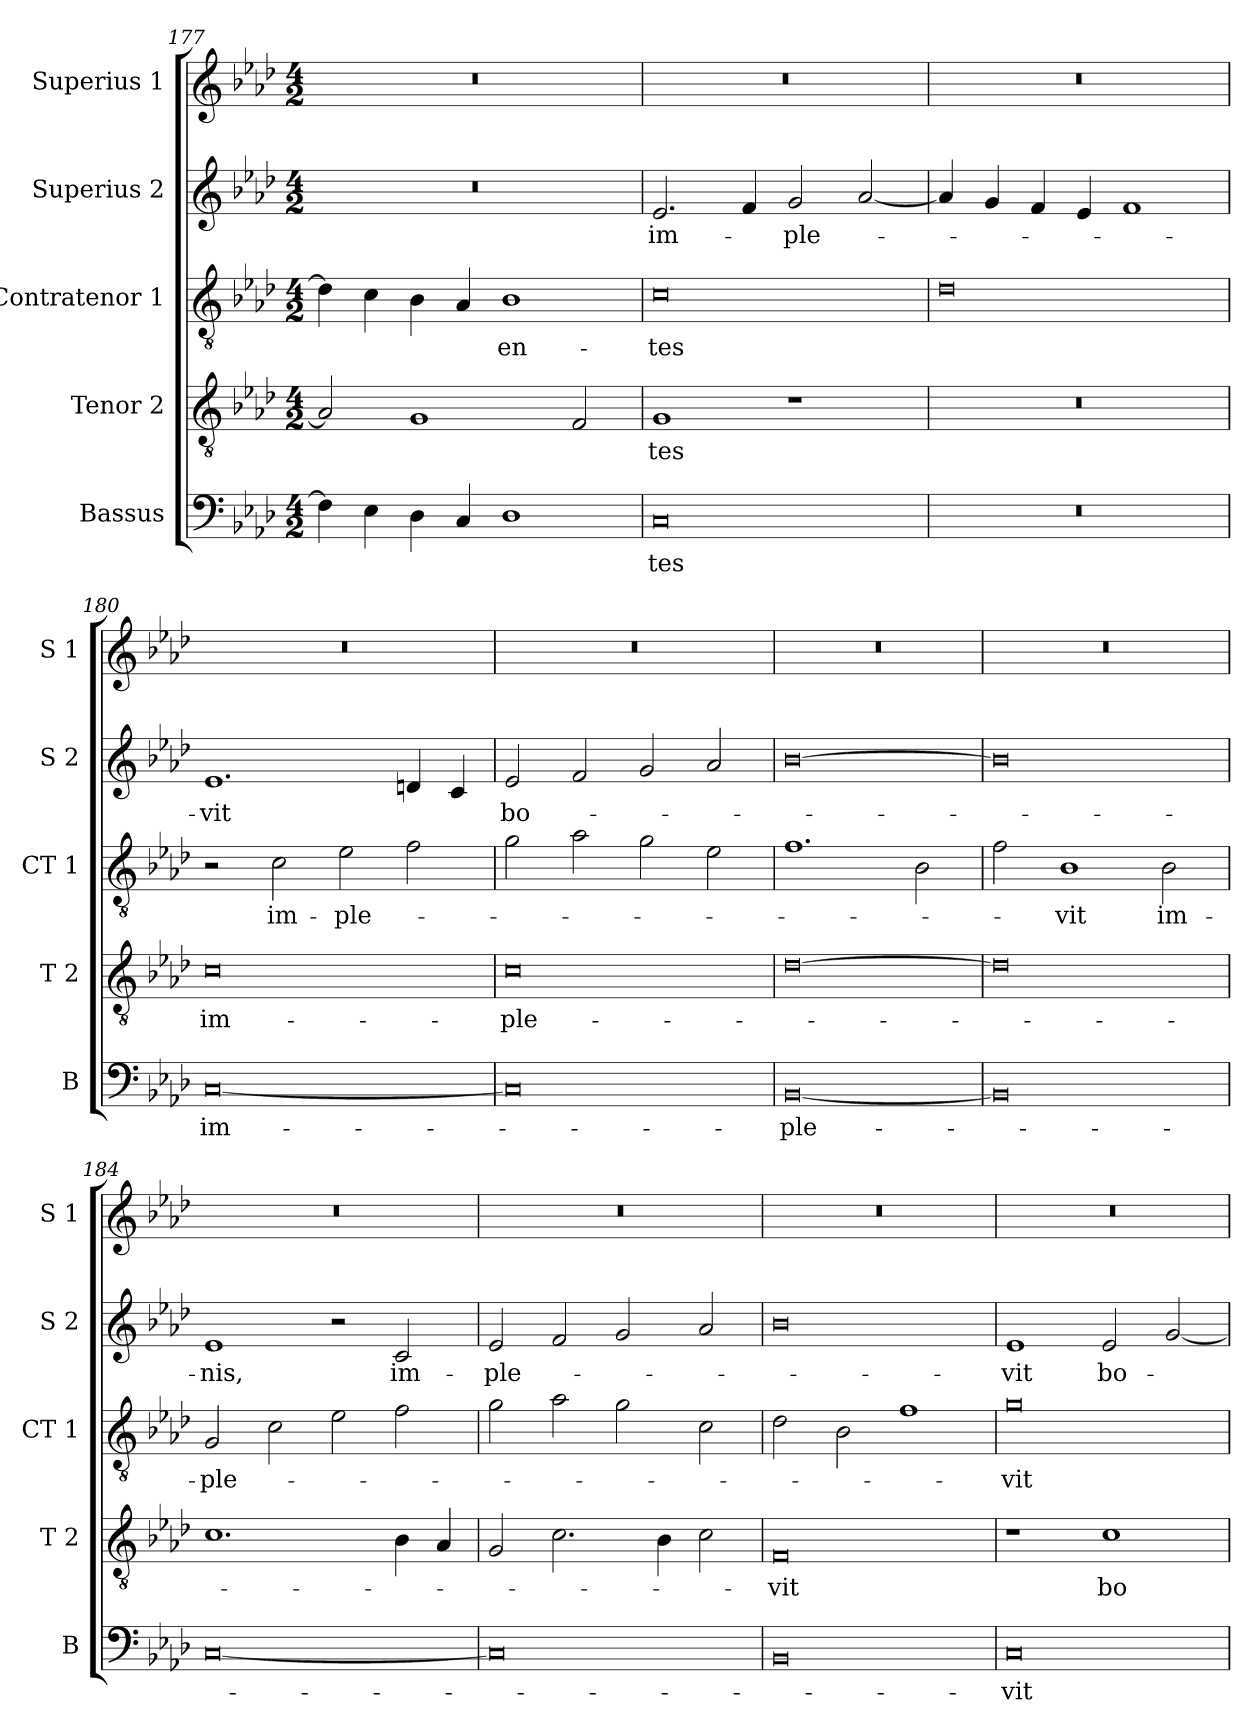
**kern	**text	**kern	**text	**kern	**text	**kern	**text	**kern
*part5	*part5	*part4	*part4	*part3	*part3	*part2	*part2	*part1
*staff5	*staff5	*staff4	*staff4	*staff3	*staff3	*staff2	*staff2	*staff1
*I"Bassus	*	*I"Tenor 2	*	*I"Contratenor 1	*	*I"Superius 2	*	*I"Superius  1
*I'B	*	*I'T 2	*	*I'CT 1	*	*I'S 2	*	*I'S 1
*clefF4	*	*clefGv2	*	*clefGv2	*	*clefG2	*	*clefG2
*k[b-e-a-d-]	*	*k[b-e-a-d-]	*	*k[b-e-a-d-]	*	*k[b-e-a-d-]	*	*k[b-e-a-d-]
*A-:	*	*A-:	*	*A-:	*	*A-:	*	*A-:
*M4/2	*	*M4/2	*	*M4/2	*	*M4/2	*	*M4/2
=177	=177	=177	=177	=177	=177	=177	=177	=177
4F\]	.	2A-/]	.	4d-\]	.	0r	.	0r
4E-\	.	.	.	4c\	.	.	.	.
4D-\	.	1G	.	4B-\	.	.	.	.
4C/	.	.	.	4A-/	.	.	.	.
!	!	!	!	!	!LO:LY:b	!	!	!
1D-	.	.	.	1B-	-en-	.	.	.
.	.	2F/	.	.	.	.	.	.
=178	=178	=178	=178	=178	=178	=178	=178	=178
!	!LO:LY:b	!	!LO:LY:b	!	!LO:LY:b	!	!LO:LY:b	!
0C	-tes	1G	-tes	0c	-tes	2.e-/	im-	0r
.	.	.	.	.	.	4f/	.	.
!	!	!	!	!	!	!	!LO:LY:b	!
.	.	1r	.	.	.	2g/	-ple-	.
.	.	.	.	.	.	[2a-/	.	.
=179	=179	=179	=179	=179	=179	=179	=179	=179
0r	.	0r	.	0d-	.	4a-/]	.	0r
.	.	.	.	.	.	4g/	.	.
.	.	.	.	.	.	4f/	.	.
.	.	.	.	.	.	4e-/	.	.
.	.	.	.	.	.	1f	.	.
!!LO:LB:g=z
=180	=180	=180	=180	=180	=180	=180	=180	=180
!	!LO:LY:b	!	!LO:LY:b	!	!	!	!LO:LY:b	!
[0C	im-	0c	im-	2r	.	1.e-	-vit	0r
!	!	!	!	!	!LO:LY:b	!	!	!
.	.	.	.	2c\	im-	.	.	.
!	!	!	!	!	!LO:LY:b	!	!	!
.	.	.	.	2e-\	-ple-	.	.	.
.	.	.	.	2f\	.	4dn/	.	.
.	.	.	.	.	.	4c/	.	.
=181	=181	=181	=181	=181	=181	=181	=181	=181
!	!	!	!LO:LY:b	!	!	!	!LO:LY:b	!
0C]	.	0c	-ple-	2g\	.	2e-/	bo-	0r
.	.	.	.	2a-\	.	2f/	.	.
.	.	.	.	2g\	.	2g/	.	.
.	.	.	.	2e-\	.	2a-/	.	.
=182	=182	=182	=182	=182	=182	=182	=182	=182
!	!LO:LY:b	!	!	!	!	!	!	!
[0BB-	-ple-	[0d-	.	1.f	.	[0b-	.	0r
.	.	.	.	2B-\	.	.	.	.
=183	=183	=183	=183	=183	=183	=183	=183	=183
0BB-]	.	0d-]	.	2f\	.	0b-]	.	0r
!	!	!	!	!	!LO:LY:b	!	!	!
.	.	.	.	1B-	-vit	.	.	.
!	!	!	!	!	!LO:LY:b	!	!	!
.	.	.	.	2B-\	im-	.	.	.
=184	=184	=184	=184	=184	=184	=184	=184	=184
!	!	!	!	!	!LO:LY:b	!	!LO:LY:b	!
[0C	.	1.c	.	2G/	-ple-	1e-	-nis,	0r
.	.	.	.	2c\	.	.	.	.
.	.	.	.	2e-\	.	2r	.	.
!	!	!	!	!	!	!	!LO:LY:b	!
.	.	4B-\	.	2f\	.	2c/	im-	.
.	.	4A-/	.	.	.	.	.	.
!!LO:LB:g=z
=185	=185	=185	=185	=185	=185	=185	=185	=185
!	!	!	!	!	!	!	!LO:LY:b	!
0C]	.	2G/	.	2g\	.	2e-/	-ple-	0r
.	.	2.c\	.	2a-\	.	2f/	.	.
.	.	.	.	2g\	.	2g/	.	.
.	.	4B-\	.	.	.	.	.	.
.	.	2c\	.	2c\	.	2a-/	.	.
=186	=186	=186	=186	=186	=186	=186	=186	=186
!	!	!	!LO:LY:b	!	!	!	!	!
0BB-	.	0F	-vit	2d-\	.	0b-	.	0r
.	.	.	.	2B-\	.	.	.	.
.	.	.	.	1f	.	.	.	.
=187	=187	=187	=187	=187	=187	=187	=187	=187
!	!LO:LY:b	!	!	!	!LO:LY:b	!	!LO:LY:b	!
0C	-vit	1r	.	0g	-vit	1e-	-vit	0r
!	!	!	!LO:LY:b	!	!	!	!LO:LY:b	!
.	.	1c	bo-	.	.	2e-/	bo-	.
.	.	.	.	.	.	[2g/	.	.
=	=	=	=	=	=	=	=	=
*-	*-	*-	*-	*-	*-	*-	*-	*-
